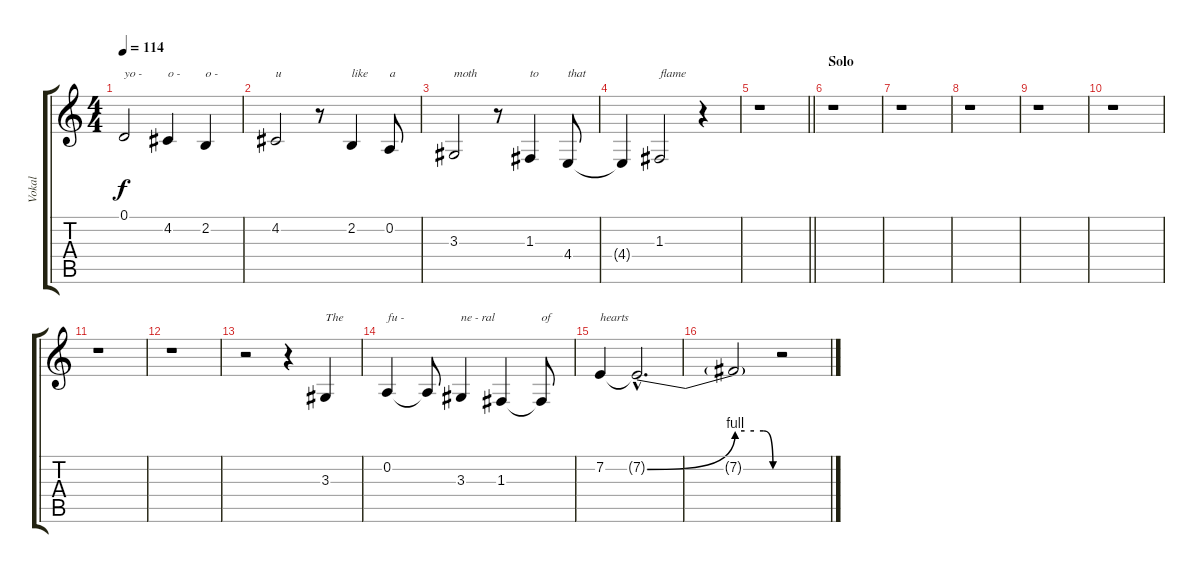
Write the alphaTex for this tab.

\track ("Vokal" "Vokal") {instrument altosax}
\staff {score tabs}
\tuning (D4 A3 F3 C3 G2 D2) {hide}
\ts (4 4)
\tempo 114
\clef g2
\ks c
0.1.2{txt "yo - " dy f} 4.2.4{txt "o -"} 2.2.4{txt "o -"} |
4.2.2{txt "u"} r.8 2.2.4{txt "like"} 0.2.8{txt "a"} |
3.3.2{txt "moth"} r.8 1.3.4{txt "to"} 4.4.8{txt "that"} |
4.4{t}.4 1.3.2{txt "flame"} r.4 |
\barLineRight lightlight
r.1 |
\section ("" "Solo")
r.1 |
r.1 |
r.1 |
r.1 |
r.1 |
r.1 |
r.1 |
r.2 r.4 3.3.4{txt "The"} |
0.2.4{txt "fu -"} 0.2{t}.8 3.3.4{txt "ne - ral"} 1.3.4 1.3{t}.8{txt "of"} |
7.2.4{txt "hearts"} 7.2{be (bend 0 0 60 4) hac t}.2{d} |
7.2{be (custom 0 4 15 4 30 4 45 4 60 0) t}.2 r.2
